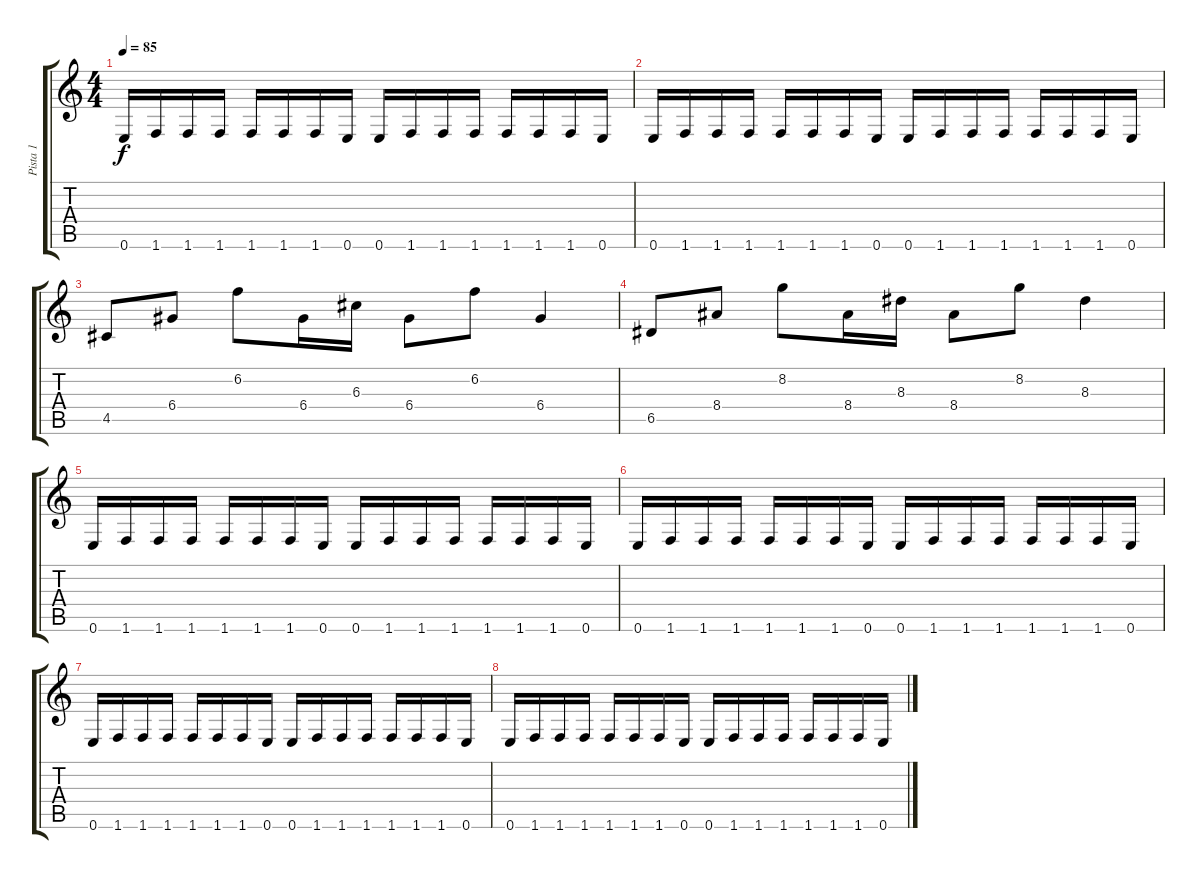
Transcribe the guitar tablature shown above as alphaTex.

\track ("Pista 1" "Pista 1") {instrument electricguitarclean}
\staff {score tabs}
\tuning (E4 B3 G3 D3 A2 E2) {hide}
\ts (4 4)
\tempo 85
\clef g2
\ks c
0.6.16{dy f} 1.6.16 1.6.16 1.6.16 1.6.16 1.6.16 1.6.16 0.6.16 0.6.16 1.6.16 1.6.16 1.6.16 1.6.16 1.6.16 1.6.16 0.6.16 |
0.6.16 1.6.16 1.6.16 1.6.16 1.6.16 1.6.16 1.6.16 0.6.16 0.6.16 1.6.16 1.6.16 1.6.16 1.6.16 1.6.16 1.6.16 0.6.16 |
4.5.8 6.4.8 6.2.8 6.4.16 6.3.16 6.4.8 6.2.8 6.4.4 |
6.5.8 8.4.8 8.2.8 8.4.16 8.3.16 8.4.8 8.2.8 8.3.4 |
0.6.16 1.6.16 1.6.16 1.6.16 1.6.16 1.6.16 1.6.16 0.6.16 0.6.16 1.6.16 1.6.16 1.6.16 1.6.16 1.6.16 1.6.16 0.6.16 |
0.6.16 1.6.16 1.6.16 1.6.16 1.6.16 1.6.16 1.6.16 0.6.16 0.6.16 1.6.16 1.6.16 1.6.16 1.6.16 1.6.16 1.6.16 0.6.16 |
0.6.16 1.6.16 1.6.16 1.6.16 1.6.16 1.6.16 1.6.16 0.6.16 0.6.16 1.6.16 1.6.16 1.6.16 1.6.16 1.6.16 1.6.16 0.6.16 |
0.6.16 1.6.16 1.6.16 1.6.16 1.6.16 1.6.16 1.6.16 0.6.16 0.6.16 1.6.16 1.6.16 1.6.16 1.6.16 1.6.16 1.6.16 0.6.16
